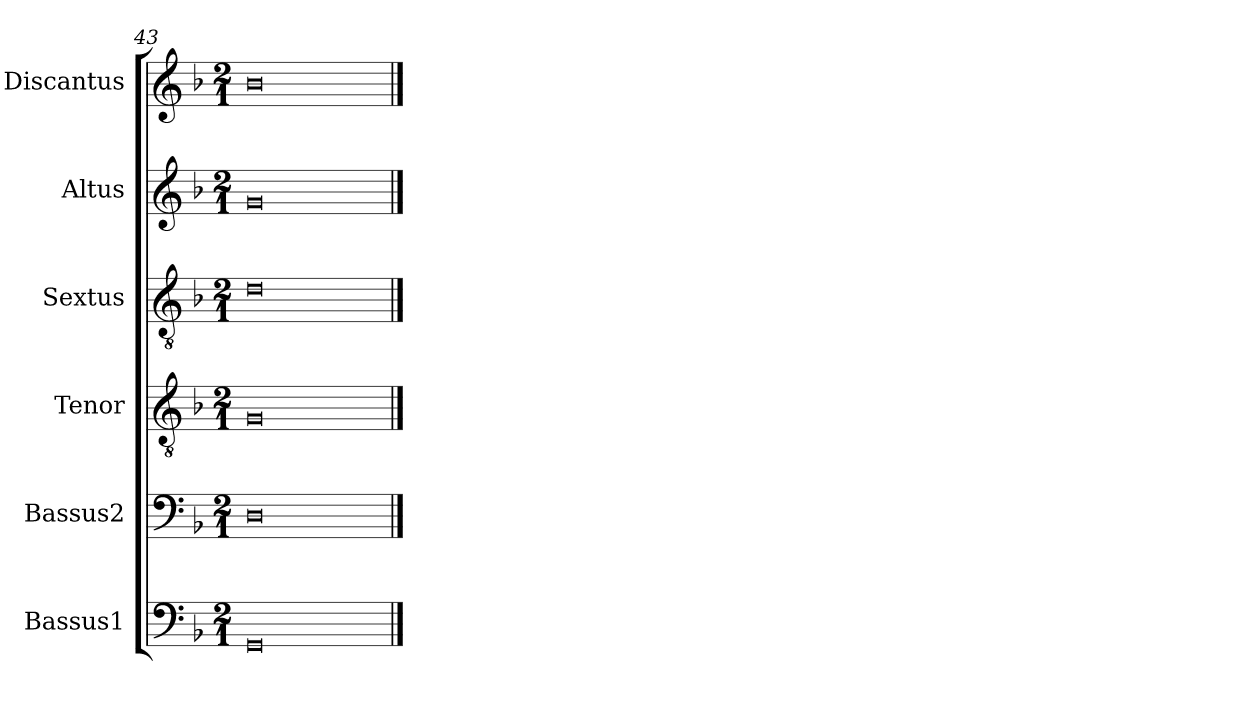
**kern	**kern	**kern	**kern	**kern	**kern
*part6	*part5	*part4	*part3	*part2	*part1
*staff6	*staff5	*staff4	*staff3	*staff2	*staff1
*I"Bassus1	*I"Bassus2	*I"Tenor	*I"Sextus	*I"Altus	*I"Discantus
*I'B1	*I'B2	*I'T	*I'Sx	*I'A	*I'D
*clefF4	*clefF4	*clefGv2	*clefGv2	*clefG2	*clefG2
*k[b-]	*k[b-]	*k[b-]	*k[b-]	*k[b-]	*k[b-]
*M2/1	*M2/1	*M2/1	*M2/1	*M2/1	*M2/1
=43	=43	=43	=43	=43	=43
0GG	0D	0G	0d	0g	0b-
==	==	==	==	==	==
*-	*-	*-	*-	*-	*-
